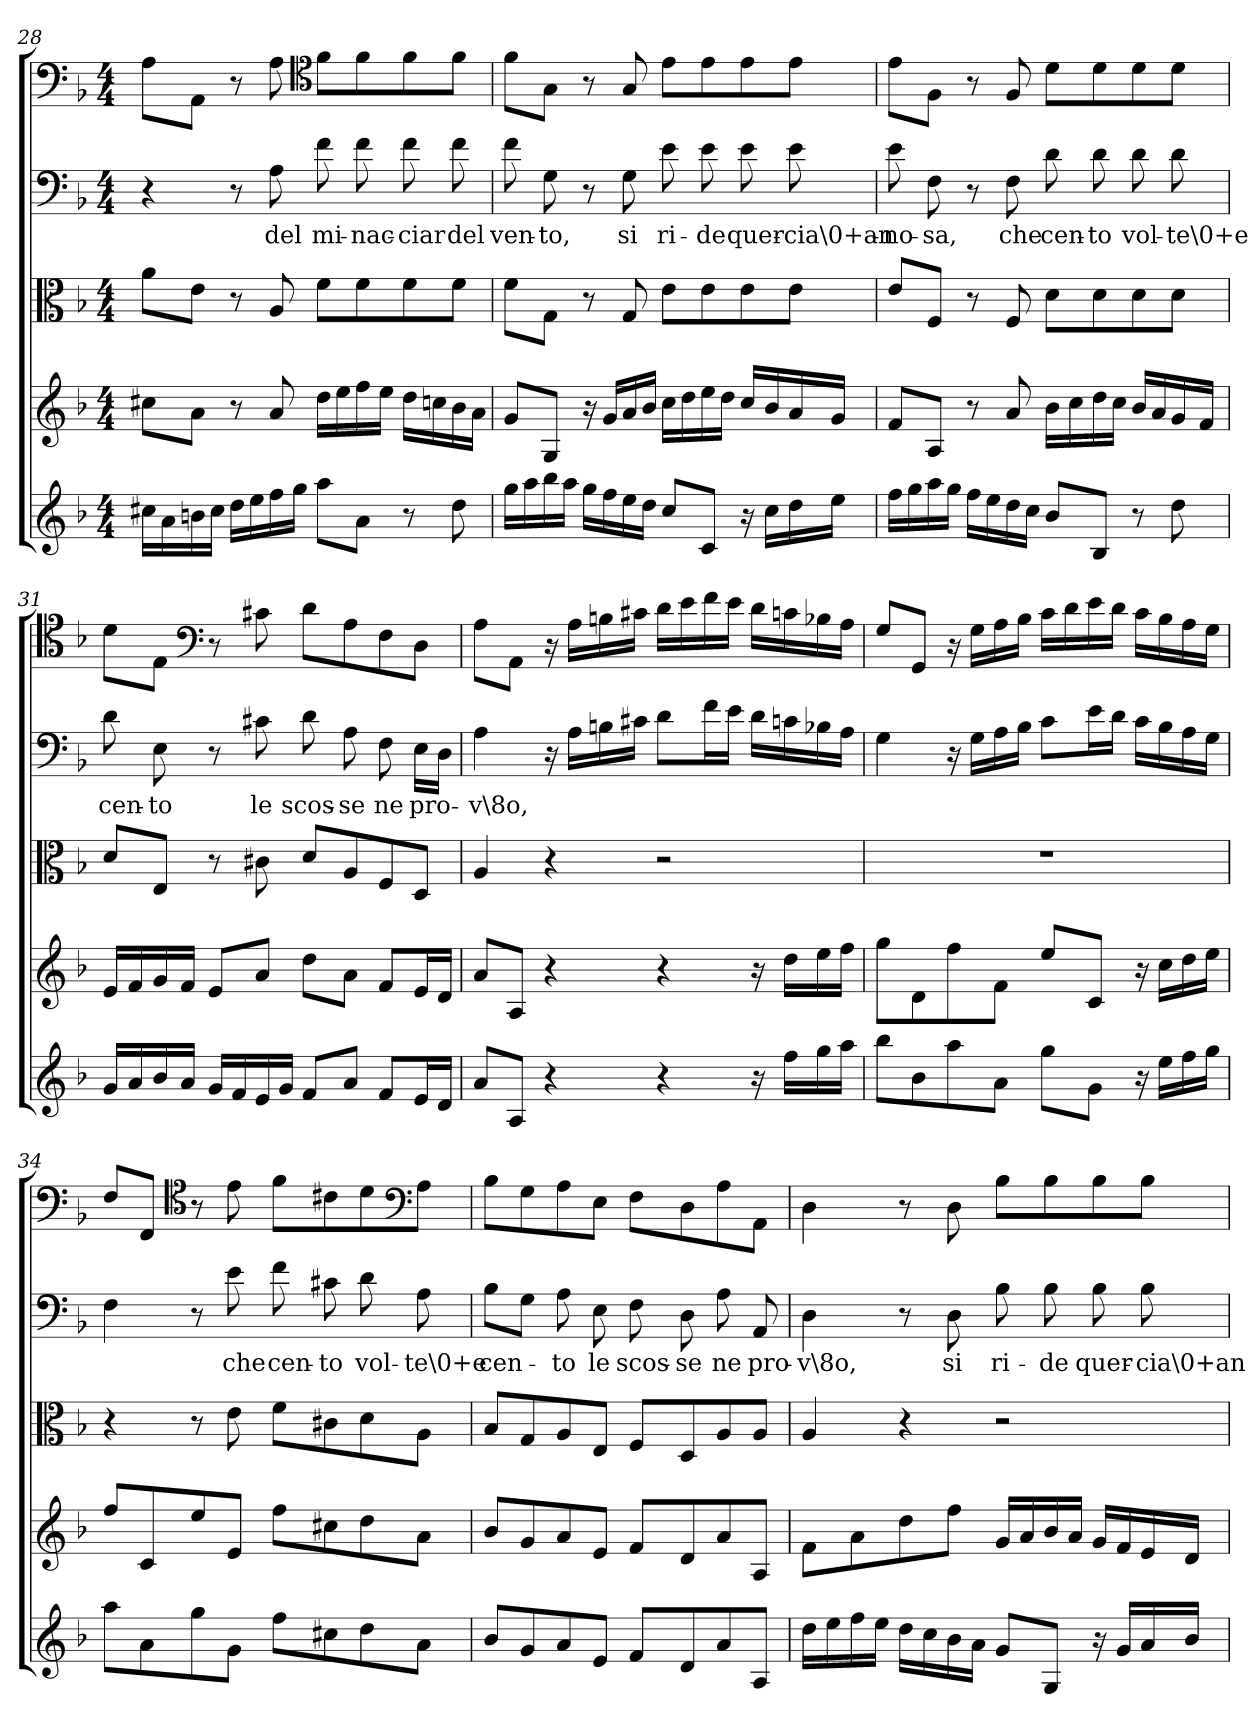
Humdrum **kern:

**kern	**kern	**kern	**kern	**text	**kern
*part5	*part4	*part3	*part2	*part2	*part1
*staff5	*staff4	*staff3	*staff2	*staff2	*staff1
*clefG2	*clefG2	*clefC3	*clefF4	*	*clefF4
*k[b-]	*k[b-]	*k[b-]	*k[b-]	*	*k[b-]
*d:	*d:	*d:	*d:	*	*d:
*M4/4	*M4/4	*M4/4	*M4/4	*	*M4/4
=28	=28	=28	=28	=28	=28
16cc#X\LL	8cc#X\L	8a\L	4r	.	8A\L
16a\	.	.	.	.	.
16bn\	8a\J	8e\J	.	.	8AA\J
16cc#\JJ	.	.	.	.	.
16dd\LL	8r	8r	8r	.	8r
16ee\	.	.	.	.	.
16ff\	8a/	8A/	8A\	del	8A\
16gg\JJ	.	.	.	.	.
*	*	*	*	*	*clefC4
8aa\L	16dd\LL	8f\L	8f\	mi-	8f\L
.	16ee\	.	.	.	.
8a\J	16ff\	8f\	8f\	-nac-	8f\
.	16ee\JJ	.	.	.	.
8r	16dd\LL	8f\	8f\	-ciar	8f\
.	16ccn\	.	.	.	.
8dd\	16b-\	8f\J	8f\	del	8f\J
.	16a\JJ	.	.	.	.
=29	=29	=29	=29	=29	=29
16gg\LL	8g/L	8f\L	8f\	ven-	8f\L
16aa\	.	.	.	.	.
16bb-\	8G/J	8G\J	8G\	-to,	8G\J
16aa\JJ	.	.	.	.	.
16gg\LL	16r	8r	8r	.	8r
16ff\	16g/LL	.	.	.	.
16ee\	16a/	8G/	8G\	si	8G/
16dd\JJ	16b-/JJ	.	.	.	.
8cc/L	16cc\LL	8e\L	8e\	ri-	8e\L
.	16dd\	.	.	.	.
8c/J	16ee\	8e\	8e\	-de	8e\
.	16dd\JJ	.	.	.	.
16r	16cc/LL	8e\	8e\	quer-	8e\
16cc\LL	16b-/	.	.	.	.
16dd\	16a/	8e\J	8e\	-cia\0+an-	8e\J
16ee\JJ	16g/JJ	.	.	.	.
=30	=30	=30	=30	=30	=30
16ff\LL	8f/L	8e/L	8e\	-no-	8e\L
16gg\	.	.	.	.	.
16aa\	8A/J	8F/J	8F\	-sa,	8F\J
16gg\JJ	.	.	.	.	.
16ff\LL	8r	8r	8r	.	8r
16ee\	.	.	.	.	.
16dd\	8a/	8F/	8F\	che	8F/
16cc\JJ	.	.	.	.	.
8b-/L	16b-\LL	8d\L	8d\	cen-	8d\L
.	16cc\	.	.	.	.
8B-/J	16dd\	8d\	8d\	-to	8d\
.	16cc\JJ	.	.	.	.
8r	16b-/LL	8d\	8d\	vol-	8d\
.	16a/	.	.	.	.
8dd\	16g/	8d\J	8d\	-te\0+e	8d\J
.	16f/JJ	.	.	.	.
=31	=31	=31	=31	=31	=31
16g/LL	16e/LL	8d/L	8d\	cen-	8d\L
16a/	16f/	.	.	.	.
16b-/	16g/	8E/J	8E\	-to	8E\J
16a/JJ	16f/JJ	.	.	.	.
*	*	*	*	*	*clefF4
16g/LL	8e/L	8r	8r	.	8r
16f/	.	.	.	.	.
16e/	8a/J	8c#X\	8c#X\	le	8c#X\
16g/JJ	.	.	.	.	.
8f/L	8dd\L	8d/L	8d\	scos-	8d\L
8a/J	8a\J	8A/	8A\	-se	8A\
8f/L	8f/L	8F/	8F\	ne	8F\
16e/L	16e/L	8D/J	16E\LL	pro-	8D\J
16d/JJ	16d/JJ	.	16D\JJ	.	.
=32	=32	=32	=32	=32	=32
8a/L	8a/L	4A/	4A\	-v\8o,	8A\L
8A/J	8A/J	.	.	.	8AA\J
4r	4r	4r	16r	.	16r
.	.	.	16A\LL	.	16A\LL
.	.	.	16Bn\	.	16Bn\
.	.	.	16c#X\JJ	.	16c#X\JJ
4r	4r	2r	8d\L	.	16d\LL
.	.	.	.	.	16e\
.	.	.	16f\L	.	16f\
.	.	.	16e\JJ	.	16e\JJ
16r	16r	.	16d\LL	.	16d\LL
16ff\LL	16dd\LL	.	16cn\	.	16cn\
16gg\	16ee\	.	16B-X\	.	16B-X\
16aa\JJ	16ff\JJ	.	16A\JJ	.	16A\JJ
=33	=33	=33	=33	=33	=33
8bb-\L	8gg\L	1r	4G\	.	8G/L
8b-\	8d\	.	.	.	8GG/J
8aa\	8ff\	.	16r	.	16r
.	.	.	16G\LL	.	16G\LL
8a\J	8f\J	.	16A\	.	16A\
.	.	.	16B-\JJ	.	16B-\JJ
8gg\L	8ee/L	.	8c\L	.	16c\LL
.	.	.	.	.	16d\
8g\J	8c/J	.	16e\L	.	16e\
.	.	.	16d\JJ	.	16d\JJ
16r	16r	.	16c\LL	.	16c\LL
16ee\LL	16cc\LL	.	16B-\	.	16B-\
16ff\	16dd\	.	16A\	.	16A\
16gg\JJ	16ee\JJ	.	16G\JJ	.	16G\JJ
=34	=34	=34	=34	=34	=34
8aa\L	8ff/L	4r	4F\	.	8F/L
8a\	8c/	.	.	.	8FF/J
*	*	*	*	*	*clefC4
8gg\	8ee/	8r	8r	.	8r
8g\J	8e/J	8e\	8e\	che	8e\
8ff\L	8ff\L	8f\L	8f\	cen-	8f\L
8cc#X\	8cc#X\	8c#X\	8c#X\	-to	8c#X\
8dd\	8dd\	8d\	8d\	vol-	8d\
*	*	*	*	*	*clefF4
8a\J	8a\J	8A\J	8A\	-te\0+e	8A\J
=35	=35	=35	=35	=35	=35
8b-/L	8b-/L	8B-/L	8B-\L	cen-	8B-\L
8g/	8g/	8G/	8G\J	.	8G\
8a/	8a/	8A/	8A\	-to	8A\
8e/J	8e/J	8E/J	8E\	le	8E\J
8f/L	8f/L	8F/L	8F\	scos-	8F\L
8d/	8d/	8D/	8D\	-se	8D\
8a/	8a/	8A/	8A\	ne	8A\
8A/J	8A/J	8A/J	8AA/	pro-	8AA\J
=36	=36	=36	=36	=36	=36
16dd\LL	8f\L	4A/	4D\	-v\8o,	4D\
16ee\	.	.	.	.	.
16ff\	8a\	.	.	.	.
16ee\JJ	.	.	.	.	.
16dd\LL	8dd\	4r	8r	.	8r
16cc\	.	.	.	.	.
16b-\	8ff\J	.	8D\	si	8D\
16a\JJ	.	.	.	.	.
8g/L	16g/LL	2r	8B-\	ri-	8B-\L
.	16a/	.	.	.	.
8G/J	16b-/	.	8B-\	-de	8B-\
.	16a/JJ	.	.	.	.
16r	16g/LL	.	8B-\	quer-	8B-\
16g/LL	16f/	.	.	.	.
16a/	16e/	.	8B-\	-cia\0+an-	8B-\J
16b-/JJ	16d/JJ	.	.	.	.
=	=	=	=	=	=
*-	*-	*-	*-	*-	*-
